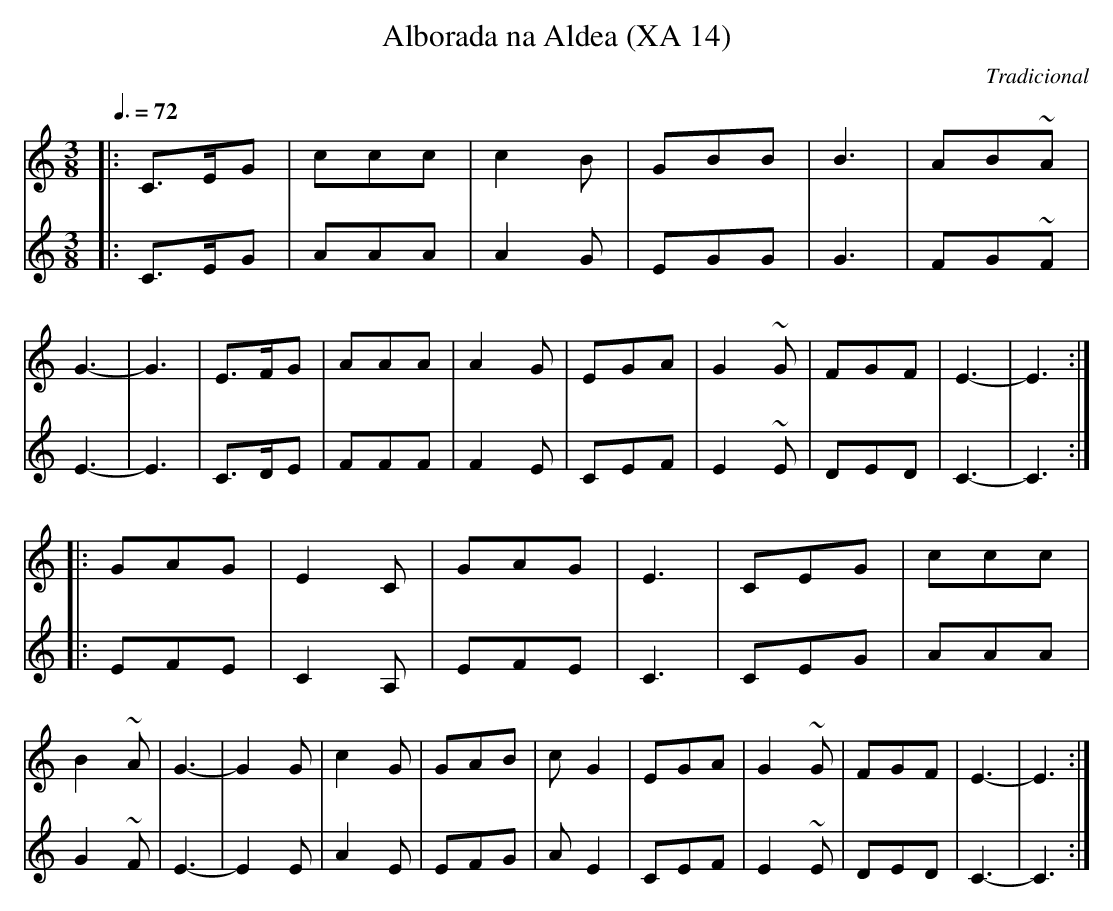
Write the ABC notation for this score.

X:1
T:Alborada na Aldea (XA 14)
C:Tradicional
M:3/8
L:1/8
Q:3/8=72
E:2 Voces
K:C
V:1
|: C>EG|ccc|c2 B|GBB|B3|AB~A|G3-|G3|E>FG|AAA|A2 G|EGA|G2 ~G|FGF|E3-|E3 :|
|: GAG|E2 C|GAG|E3|CEG|ccc|B2 ~A|G3-|G2 G|c2 G|GAB|c G2|EGA|G2 ~G|FGF|E3-|E3 :|
V:2
|: C>EG|AAA|A2 G|EGG|G3|FG~F|E3-|E3|C>DE|FFF|F2 E|CEF|E2 ~E|DED|C3-|C3 :|
|: EFE|C2 A,|EFE|C3|CEG|AAA|G2 ~F|E3-|E2 E|A2 E|EFG|A E2|CEF|E2 ~E|DED|C3-|C3 :|
